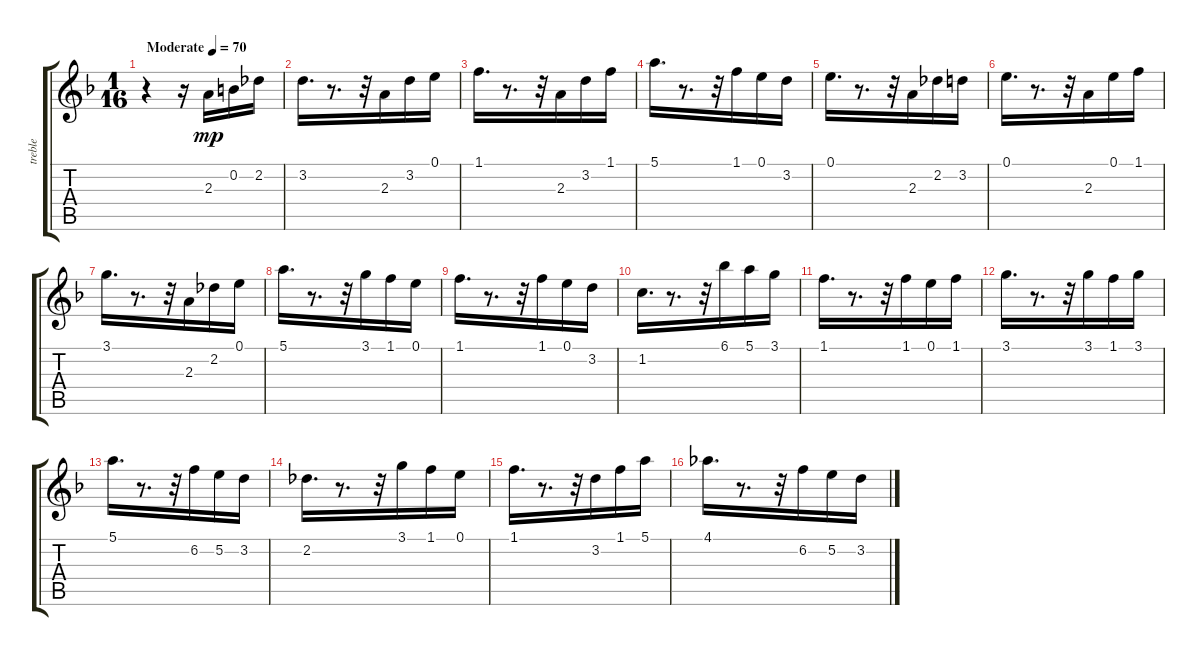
\track ("treble              " "treble    ") {instrument acousticguitarnylon}
\staff {score tabs}
\tuning (E4 B3 G3 D3 A2 E2) {hide}
\ts (1 16)
\tempo (70 "Moderate")
\clef g2
\ks f
r.4{dy mp instrument acousticguitarnylon} r.16 2.3.16 0.2.16 2.2.16 |
3.2.16{d} r.8{d} r.32 2.3.16 3.2.16 0.1.16 |
1.1.16{d} r.8{d} r.32 2.3.16 3.2.16 1.1.16 |
5.1.16{d} r.8{d} r.32 1.1.16 0.1.16 3.2.16 |
0.1.16{d} r.8{d} r.32 2.3.16 2.2.16 3.2.16 |
0.1.16{d} r.8{d} r.32 2.3.16 0.1.16 1.1.16 |
3.1.16{d} r.8{d} r.32 2.3.16 2.2.16 0.1.16 |
5.1.16{d} r.8{d} r.32 3.1.16 1.1.16 0.1.16 |
1.1.16{d} r.8{d} r.32 1.1.16 0.1.16 3.2.16 |
1.2.16{d} r.8{d} r.32 6.1.16 5.1.16 3.1.16 |
1.1.16{d} r.8{d} r.32 1.1.16 0.1.16 1.1.16 |
3.1.16{d} r.8{d} r.32 3.1.16 1.1.16 3.1.16 |
5.1.16{d} r.8{d} r.32 6.2.16 5.2.16 3.2.16 |
2.2.16{d} r.8{d} r.32 3.1.16 1.1.16 0.1.16 |
1.1.16{d} r.8{d} r.32 3.2.16 1.1.16 5.1.16 |
4.1.16{d} r.8{d} r.32 6.2.16 5.2.16 3.2.16
